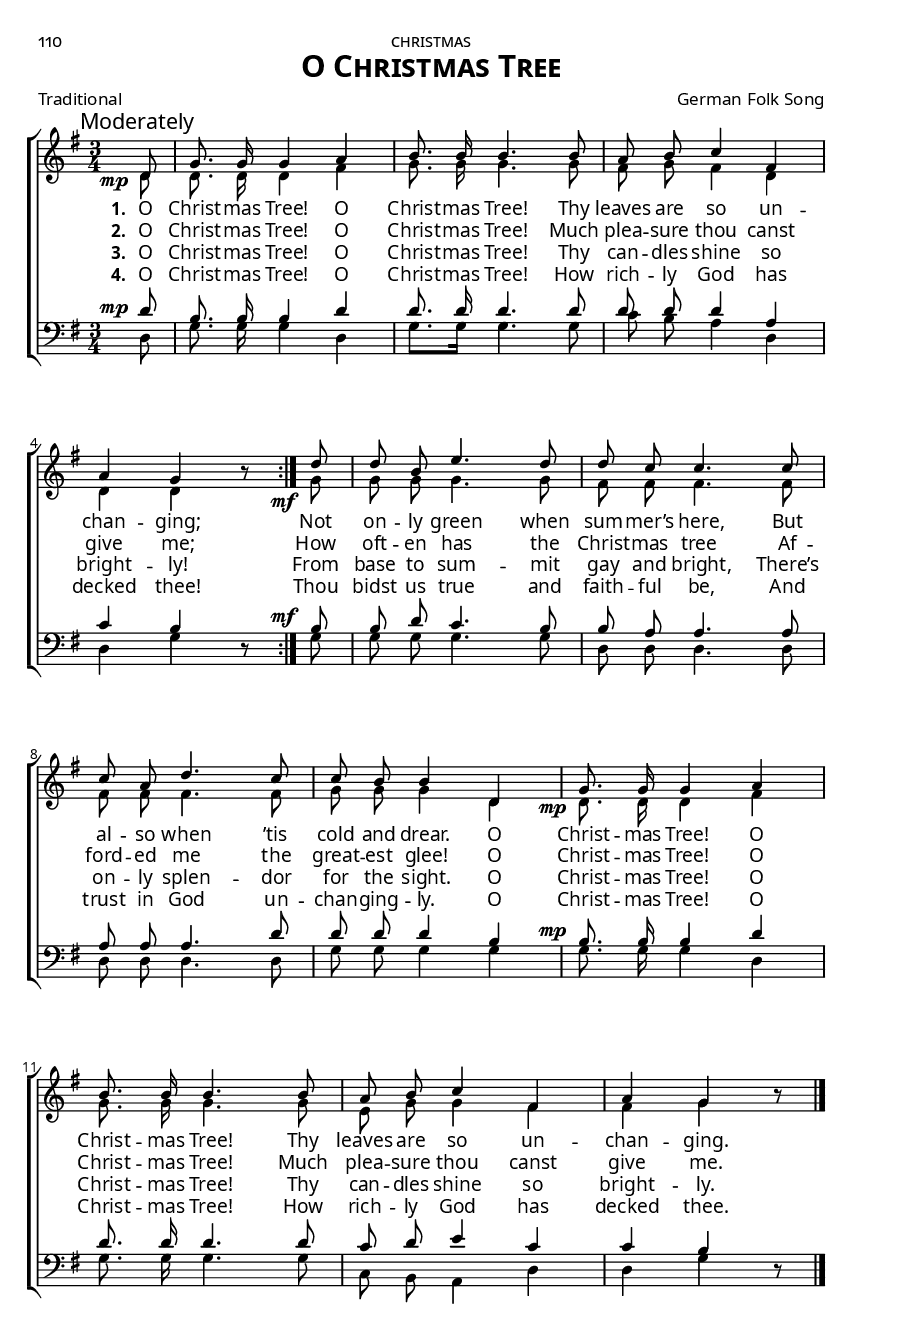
\version "2.14.2"
\include "util.ly"
\header {
  title = \markup{\override #'(font-name . "Garamond Premier Pro Semibold"){ \abs-fontsize #15 \smallCapsOldStyle"O Christmas Tree"}}
  poet = \markup\oldStyleNum"Traditional"
  composer = \markup\oldStyleNum"German Folk Song"
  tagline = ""
}
\paper {
  paper-height = 9\in
  paper-width = 6\in
  indent = 0\in
  %system-system-spacing = #'((basic-distance . 10) (padding . 0))
  %system-system-spacing =
  %  #'((basic-distance . 0)
  %     (minimum-distance . 0)
  %     (padding . -0.35)
  %     (stretchability . 100))
  ragged-last-bottom = ##f
  ragged-bottom = ##f
  two-sided = ##t
  inner-margin = 0.5\in
  outer-margin = 0.25\in
  top-margin = 0.25\in
  bottom-margin = 0.25\in
  first-page-number = #110
  print-first-page-number = ##t
  headerLine = \markup{\override #'(font-name . "Garamond Premier Pro") \smallCapsOldStyle"christmas"}
  oddHeaderMarkup = \markup\fill-line{
     \override #'(font-name . "Garamond Premier Pro")\abs-fontsize #8.5
     \combine 
        \fill-line{"" \on-the-fly #print-page-number-check-first
        \oldStylePageNum""
        }
        \fill-line{\headerLine}
  }
  evenHeaderMarkup = \markup {
     \override #'(font-name . "Garamond Premier Pro")\abs-fontsize #8.5
     \combine
        \on-the-fly #print-page-number-check-first
        \oldStylePageNum""
        \fill-line{\headerLine}
  }
}
#(set-global-staff-size 15) \paper{ #(define fonts (make-pango-font-tree "GoudyOlSt BT" "Garamond Premier Pro" "Garamond Premier Pro" (/ 15 20))) }
global = {
  \key g \major
  \time 3/4
  \override DynamicLineSpanner #'staff-padding = #0.0
  \override DynamicLineSpanner #'Y-extent = #'(1 . 1)
  \override DynamicText #'X-offset = #-5
}

sopMusic = \relative c' {
  \once \override Score.RehearsalMark #'self-alignment-X = #LEFT
  \mark "Moderately"
  \partial 8 d8_\mp |
  g8.\noBeam g16 g4 a |
  b8.\noBeam b16 b4. b8 |
  a8\noBeam b c4 fis, | \break
  
  \partial 8*5 a g b8\rest \bar ":|"
  \partial 8 d8_\mf |
  d\noBeam b e4. d8 |
  d\noBeam c c4. c8 | \break
  
  c8\noBeam a d4. c8 |
  c\noBeam b b4 d, |
  g8.\noBeam_\mp g16 g4 a | \break
  
  b8.\noBeam b16 b4. b8 |
  a\noBeam b c4 fis, |
  \partial 8*5 a4 g b8\rest \bar "|."
}
sopWords = \lyricmode {
  
}

altoMusic = \relative c' {
  d8 |
  d8.\noBeam d16 d4 fis |
  g8.\noBeam g16 g4. g8 |
  fis8\noBeam g fis4 d |
  
  d d s8 |
  g8 |
  g\noBeam g g4. g8 |
  fis8\noBeam fis fis4. fis8 |
  
  fis\noBeam fis fis4. fis8 |
  g\noBeam g g4 d |
  d8.\noBeam d16 d4 fis |
  
  g8.\noBeam g16 g4. g8 |
  e\noBeam g g4 fis |
  fis g s8 \bar "|."
}
altoWords = \lyricmode {
  \dropLyricsIX
  \set stanza = #"1. "
  O Christ -- mas Tree! O Christ -- mas Tree!
  Thy leaves are so un -- chan -- ging;
  Not on -- ly green when sum -- mer’s here,
  But al -- so when ’tis cold and drear.
  O Christ -- mas Tree! O Christ -- mas Tree!
  Thy leaves are so un -- chan -- ging.
}
altoWordsII = \lyricmode {
  \dropLyricsIX
  \set stanza = #"2. "
  O Christ -- mas Tree! O Christ -- mas Tree!
  Much plea -- sure thou canst give me;
  How oft -- en has the Christ -- mas tree
  Af -- ford -- ed me the great -- est glee!
  O Christ -- mas Tree! O Christ -- mas Tree!
  Much plea -- sure thou canst give me.
}
altoWordsIII = \lyricmode {
  \dropLyricsIX
  \set stanza = #"3. "
  O Christ -- mas Tree! O Christ -- mas Tree!
  Thy can -- dles shine so bright -- ly!
  From base to sum -- mit gay and bright,
  There’s on -- ly splen -- dor for the sight.
  O Christ -- mas Tree! O Christ -- mas Tree!
  Thy can -- dles shine so bright -- ly.
}
altoWordsIV = \lyricmode {
  \dropLyricsIX
  \set stanza = #"4. "
  O Christ -- mas Tree! O Christ -- mas Tree!
  How rich -- ly God has decked thee!
  Thou bidst us true and faith -- ful be,
  And trust in God un -- chan -- ging -- ly.
  O Christ -- mas Tree! O Christ -- mas Tree!
  How rich -- ly God has decked thee.
}
altoWordsV = \lyricmode {
}

tenorMusic = \relative c' {
  d8^\mp |
  b8.\noBeam b16 b4 d |
  d8.\noBeam d16 d4. d8 |
  d\noBeam d d4 a |
  
  c b s8 |
  b8^\mf |
  b\noBeam d c4. b8 |
  b\noBeam a a4. a8 |
  
  a\noBeam a a4. d8 |
  d\noBeam d d4 b |
  b8.\noBeam^\mp b16 b4 d |
  
  d8.\noBeam d16 d4. d8 |
  c\noBeam d e4 c |
  c b s8 \bar "|."
}
tenorWords = \lyricmode {

}

bassMusic = \relative c {
  d8 |
  g8.\noBeam g16 g4 d |
  g8. g16 g4. g8 |
  c8\noBeam b8\noBeam a4 d, |
  
  d g d8\rest |
  g |
  g\noBeam g g4. g8 |
  d\noBeam d d4. d8 |
  
  d\noBeam d d4. d8 |
  g\noBeam g g4 g |
  g8.\noBeam g16 g4 d |
  
  g8.\noBeam g16 g4. g8 |
  c,\noBeam b a4 d |
  d g d8\rest \bar "|."
}
bassWords = \lyricmode {

}

\score {
  <<
   \new ChoirStaff <<
%    \new Lyrics = sopranos \with { \override VerticalAxisGroup #'nonstaff-relatedstaff-spacing = #'((basic-distance . 1)) }
    \new Staff = women <<
      \new Voice = "sopranos" { \voiceOne << \global \sopMusic >> }
      \new Voice = "altos" { \voiceTwo << \global \altoMusic >> }
    >>
    \new Lyrics \with { alignAboveContext = #"women" \override VerticalAxisGroup #'nonstaff-relatedstaff-spacing = #'((basic-distance . 1))} \lyricsto "sopranos" \sopWords
    \new Lyrics = "altosV"  \with { alignBelowContext = #"women" } \lyricsto "sopranos" \altoWordsV
    \new Lyrics = "altosIV"  \with { alignBelowContext = #"women" } \lyricsto "sopranos" \altoWordsIV
    \new Lyrics = "altosIII"  \with { alignBelowContext = #"women" } \lyricsto "sopranos" \altoWordsIII
    \new Lyrics = "altosII"  \with { alignBelowContext = #"women" } \lyricsto "sopranos" \altoWordsII
    \new Lyrics = "altos"  \with { alignBelowContext = #"women" \override VerticalAxisGroup #'nonstaff-relatedstaff-spacing = #'((padding . -0.5))} \lyricsto "sopranos" \altoWords
   \new Staff = men <<
      \clef bass
      \new Voice = "tenors" { \voiceOne << \global \tenorMusic >> }
      \new Voice = "basses" { \voiceTwo << \global \bassMusic >> }
    >>
    \new Lyrics \with { alignAboveContext = #"men" \override VerticalAxisGroup #'nonstaff-relatedstaff-spacing = #'((basic-distance . 1)) } \lyricsto "tenors" \tenorWords
    \new Lyrics \with { alignBelowContext = #"men" \override VerticalAxisGroup #'nonstaff-relatedstaff-spacing = #'((basic-distance . 1)) } \lyricsto "basses" \bassWords
  >>
%    \new PianoStaff << \new Staff { \new Voice { \pianoRH } } \new Staff { \clef "bass" \pianoLH } >>
  >>
  \layout {
    \context {
      \Score
      %\override SpacingSpanner #'base-shortest-duration = #(ly:make-moment 1 8)
      %\override SpacingSpanner #'common-shortest-duration = #(ly:make-moment 1 4)
    }
    \context {
      % Remove all empty staves
      % \Staff \RemoveEmptyStaves \override VerticalAxisGroup #'remove-first = ##t
    }
    \context {
      \Lyrics
      \override LyricText #'X-offset = #center-on-word
    }
  }
  \midi {
    \tempo 4 = 105
    \set Staff.midiInstrument = "flute"
  
    \context {
      \Voice
      \remove "Dynamic_performer"
    }
  }
}
